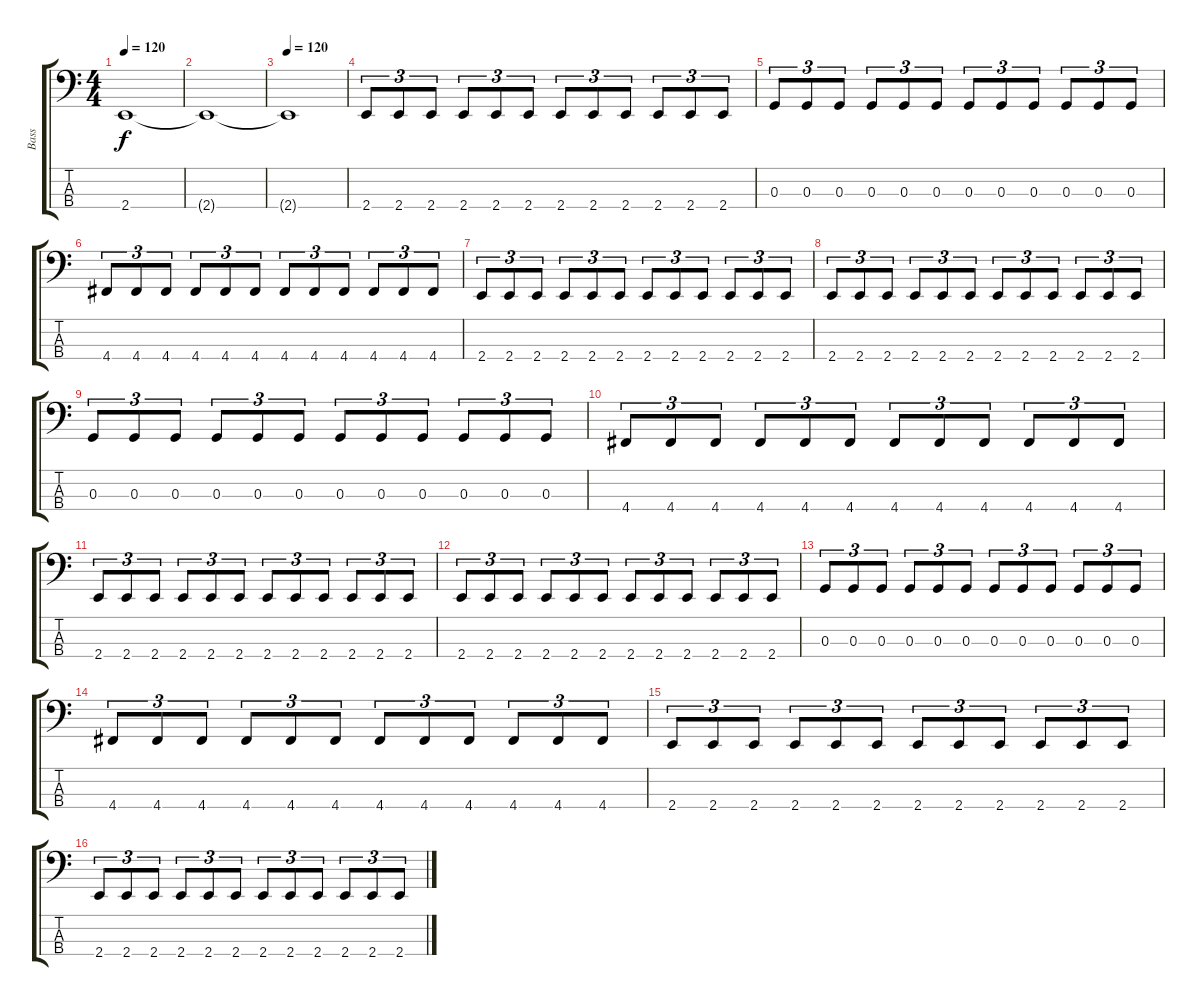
\track ("Bass" "Bass") {instrument electricbassfinger}
\staff {score tabs}
\tuning (F2 C2 G1 D1) {hide}
\ts (4 4)
\tempo 120
\clef f4
\ks c
2.4.1{dy f} |
2.4{t}.1 |
\tempo 120
2.4{t}.1 |
2.4.8{tu (3 2)} 2.4.8{tu (3 2)} 2.4.8{tu (3 2)} 2.4.8{tu (3 2)} 2.4.8{tu (3 2)} 2.4.8{tu (3 2)} 2.4.8{tu (3 2)} 2.4.8{tu (3 2)} 2.4.8{tu (3 2)} 2.4.8{tu (3 2)} 2.4.8{tu (3 2)} 2.4.8{tu (3 2)} |
0.3.8{tu (3 2)} 0.3.8{tu (3 2)} 0.3.8{tu (3 2)} 0.3.8{tu (3 2)} 0.3.8{tu (3 2)} 0.3.8{tu (3 2)} 0.3.8{tu (3 2)} 0.3.8{tu (3 2)} 0.3.8{tu (3 2)} 0.3.8{tu (3 2)} 0.3.8{tu (3 2)} 0.3.8{tu (3 2)} |
4.4.8{tu (3 2)} 4.4.8{tu (3 2)} 4.4.8{tu (3 2)} 4.4.8{tu (3 2)} 4.4.8{tu (3 2)} 4.4.8{tu (3 2)} 4.4.8{tu (3 2)} 4.4.8{tu (3 2)} 4.4.8{tu (3 2)} 4.4.8{tu (3 2)} 4.4.8{tu (3 2)} 4.4.8{tu (3 2)} |
2.4.8{tu (3 2)} 2.4.8{tu (3 2)} 2.4.8{tu (3 2)} 2.4.8{tu (3 2)} 2.4.8{tu (3 2)} 2.4.8{tu (3 2)} 2.4.8{tu (3 2)} 2.4.8{tu (3 2)} 2.4.8{tu (3 2)} 2.4.8{tu (3 2)} 2.4.8{tu (3 2)} 2.4.8{tu (3 2)} |
2.4.8{tu (3 2)} 2.4.8{tu (3 2)} 2.4.8{tu (3 2)} 2.4.8{tu (3 2)} 2.4.8{tu (3 2)} 2.4.8{tu (3 2)} 2.4.8{tu (3 2)} 2.4.8{tu (3 2)} 2.4.8{tu (3 2)} 2.4.8{tu (3 2)} 2.4.8{tu (3 2)} 2.4.8{tu (3 2)} |
0.3.8{tu (3 2)} 0.3.8{tu (3 2)} 0.3.8{tu (3 2)} 0.3.8{tu (3 2)} 0.3.8{tu (3 2)} 0.3.8{tu (3 2)} 0.3.8{tu (3 2)} 0.3.8{tu (3 2)} 0.3.8{tu (3 2)} 0.3.8{tu (3 2)} 0.3.8{tu (3 2)} 0.3.8{tu (3 2)} |
4.4.8{tu (3 2)} 4.4.8{tu (3 2)} 4.4.8{tu (3 2)} 4.4.8{tu (3 2)} 4.4.8{tu (3 2)} 4.4.8{tu (3 2)} 4.4.8{tu (3 2)} 4.4.8{tu (3 2)} 4.4.8{tu (3 2)} 4.4.8{tu (3 2)} 4.4.8{tu (3 2)} 4.4.8{tu (3 2)} |
2.4.8{tu (3 2)} 2.4.8{tu (3 2)} 2.4.8{tu (3 2)} 2.4.8{tu (3 2)} 2.4.8{tu (3 2)} 2.4.8{tu (3 2)} 2.4.8{tu (3 2)} 2.4.8{tu (3 2)} 2.4.8{tu (3 2)} 2.4.8{tu (3 2)} 2.4.8{tu (3 2)} 2.4.8{tu (3 2)} |
2.4.8{tu (3 2)} 2.4.8{tu (3 2)} 2.4.8{tu (3 2)} 2.4.8{tu (3 2)} 2.4.8{tu (3 2)} 2.4.8{tu (3 2)} 2.4.8{tu (3 2)} 2.4.8{tu (3 2)} 2.4.8{tu (3 2)} 2.4.8{tu (3 2)} 2.4.8{tu (3 2)} 2.4.8{tu (3 2)} |
0.3.8{tu (3 2)} 0.3.8{tu (3 2)} 0.3.8{tu (3 2)} 0.3.8{tu (3 2)} 0.3.8{tu (3 2)} 0.3.8{tu (3 2)} 0.3.8{tu (3 2)} 0.3.8{tu (3 2)} 0.3.8{tu (3 2)} 0.3.8{tu (3 2)} 0.3.8{tu (3 2)} 0.3.8{tu (3 2)} |
4.4.8{tu (3 2)} 4.4.8{tu (3 2)} 4.4.8{tu (3 2)} 4.4.8{tu (3 2)} 4.4.8{tu (3 2)} 4.4.8{tu (3 2)} 4.4.8{tu (3 2)} 4.4.8{tu (3 2)} 4.4.8{tu (3 2)} 4.4.8{tu (3 2)} 4.4.8{tu (3 2)} 4.4.8{tu (3 2)} |
2.4.8{tu (3 2)} 2.4.8{tu (3 2)} 2.4.8{tu (3 2)} 2.4.8{tu (3 2)} 2.4.8{tu (3 2)} 2.4.8{tu (3 2)} 2.4.8{tu (3 2)} 2.4.8{tu (3 2)} 2.4.8{tu (3 2)} 2.4.8{tu (3 2)} 2.4.8{tu (3 2)} 2.4.8{tu (3 2)} |
2.4.8{tu (3 2)} 2.4.8{tu (3 2)} 2.4.8{tu (3 2)} 2.4.8{tu (3 2)} 2.4.8{tu (3 2)} 2.4.8{tu (3 2)} 2.4.8{tu (3 2)} 2.4.8{tu (3 2)} 2.4.8{tu (3 2)} 2.4.8{tu (3 2)} 2.4.8{tu (3 2)} 2.4.8{tu (3 2)}
